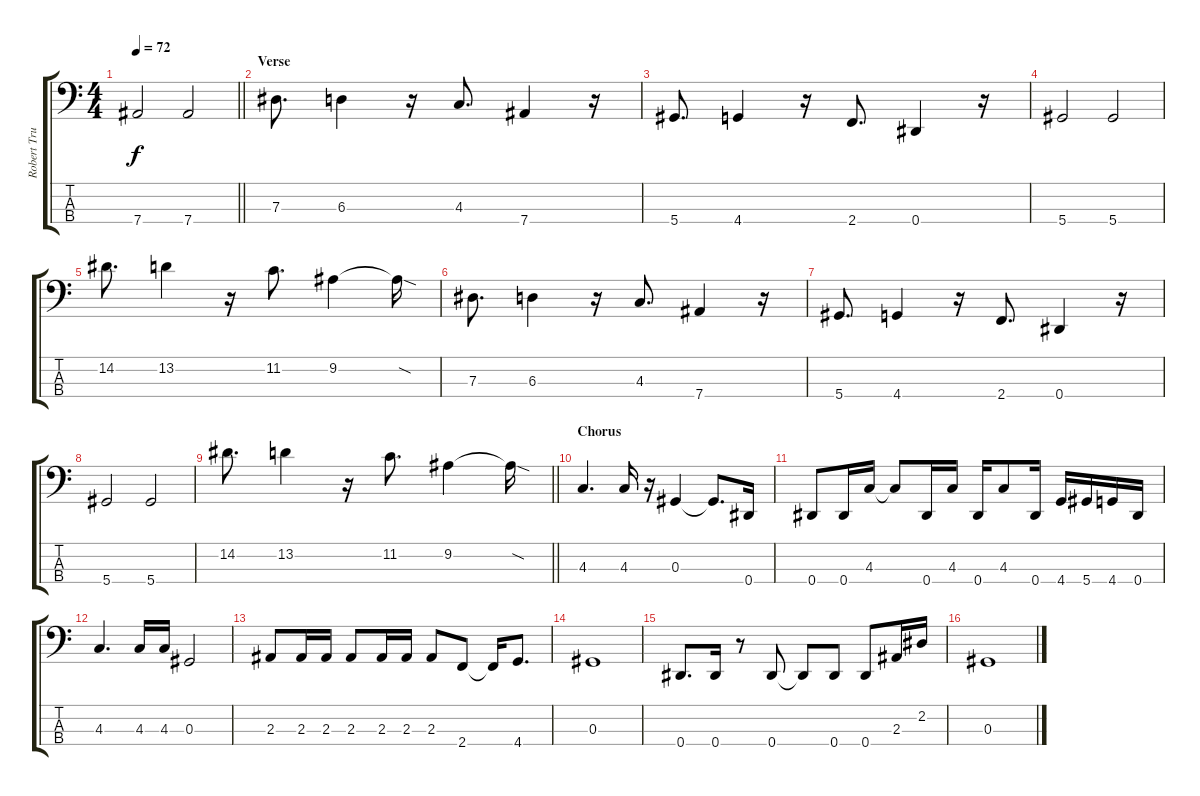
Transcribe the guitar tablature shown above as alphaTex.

\track ("Robert Trujillo" "Robert Tru") {instrument electricbassfinger}
\staff {score tabs}
\tuning (Gb2 Db2 Ab1 Eb1) {hide}
\ts (4 4)
\tempo 72
\clef f4
\barLineRight lightlight
\ks c
7.4.2{dy f} 7.4.2 |
\section ("" "Verse")
7.3.8{d} 6.3.4 r.16 4.3.8{d} 7.4.4 r.16 |
5.4.8{d} 4.4.4 r.16 2.4.8{d} 0.4.4 r.16 |
5.4.2 5.4.2 |
14.2.8{d} 13.2.4 r.16 11.2.8{d} 9.2.4 9.2{sod t}.16 |
7.3.8{d} 6.3.4 r.16 4.3.8{d} 7.4.4 r.16 |
5.4.8{d} 4.4.4 r.16 2.4.8{d} 0.4.4 r.16 |
5.4.2 5.4.2 |
\barLineRight lightlight
14.2.8{d} 13.2.4 r.16 11.2.8{d} 9.2.4 9.2{sod t}.16 |
\section ("" "Chorus")
4.3.4{d} 4.3.16 r.16 0.3.4 0.3{t}.8{d} 0.4.16 |
0.4.8 0.4.16 4.3.16 4.3{t}.8 0.4.16 4.3.16 0.4.16 4.3.8 0.4.16 4.4.16 5.4.16 4.4.16 0.4.16 |
4.3.4{d} 4.3.16 4.3.16 0.3.2 |
2.3.8 2.3.16 2.3.16 2.3.8 2.3.16 2.3.16 2.3.8 2.4.8 2.4{t}.16 4.4.8{d} |
0.3.1 |
0.4.8{d} 0.4.16 r.8 0.4.8 0.4{t}.8 0.4.8 0.4.8 2.3.16 2.2.16 |
0.3.1
